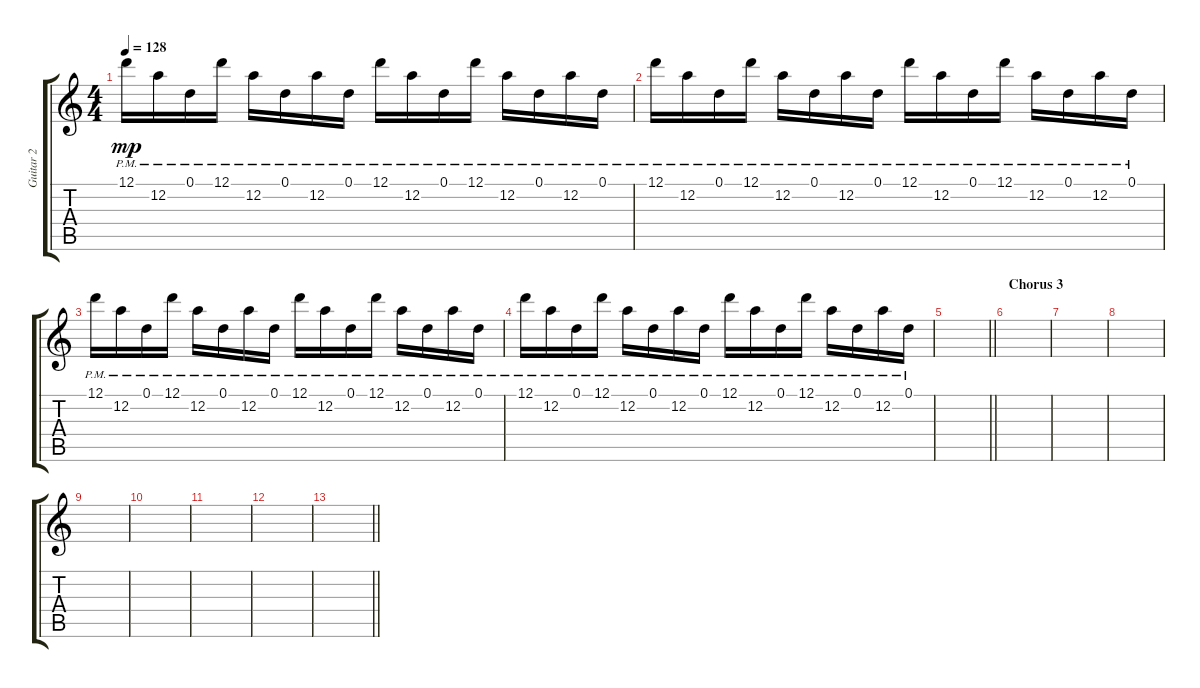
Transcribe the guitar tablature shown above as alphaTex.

\track ("Guitar 2" "Guitar 2") {instrument distortionguitar}
\staff {score tabs}
\tuning (D4 A3 F3 C3 G2 D2) {hide}
\ts (4 4)
\tempo 128
\clef g2
\ks c
12.1{pm}.16{dy mp} 12.2{pm}.16 0.1{pm}.16 12.1{pm}.16 12.2{pm}.16 0.1{pm}.16 12.2{pm}.16 0.1{pm}.16 12.1{pm}.16 12.2{pm}.16 0.1{pm}.16 12.1{pm}.16 12.2{pm}.16 0.1{pm}.16 12.2{pm}.16 0.1{pm}.16 |
12.1{pm}.16 12.2{pm}.16 0.1{pm}.16 12.1{pm}.16 12.2{pm}.16 0.1{pm}.16 12.2{pm}.16 0.1{pm}.16 12.1{pm}.16 12.2{pm}.16 0.1{pm}.16 12.1{pm}.16 12.2{pm}.16 0.1{pm}.16 12.2{pm}.16 0.1{pm}.16 |
12.1{pm}.16 12.2{pm}.16 0.1{pm}.16 12.1{pm}.16 12.2{pm}.16 0.1{pm}.16 12.2{pm}.16 0.1{pm}.16 12.1{pm}.16 12.2{pm}.16 0.1{pm}.16 12.1{pm}.16 12.2{pm}.16 0.1{pm}.16 12.2{pm}.16 0.1{pm}.16 |
12.1{pm}.16 12.2{pm}.16 0.1{pm}.16 12.1{pm}.16 12.2{pm}.16 0.1{pm}.16 12.2{pm}.16 0.1{pm}.16 12.1{pm}.16 12.2{pm}.16 0.1{pm}.16 12.1{pm}.16 12.2{pm}.16 0.1{pm}.16 12.2{pm}.16 0.1{pm}.16 |
\barLineRight lightlight
|
\section ("" "Chorus 3")
|
|
|
|
|
|
|
\barLineRight lightlight
